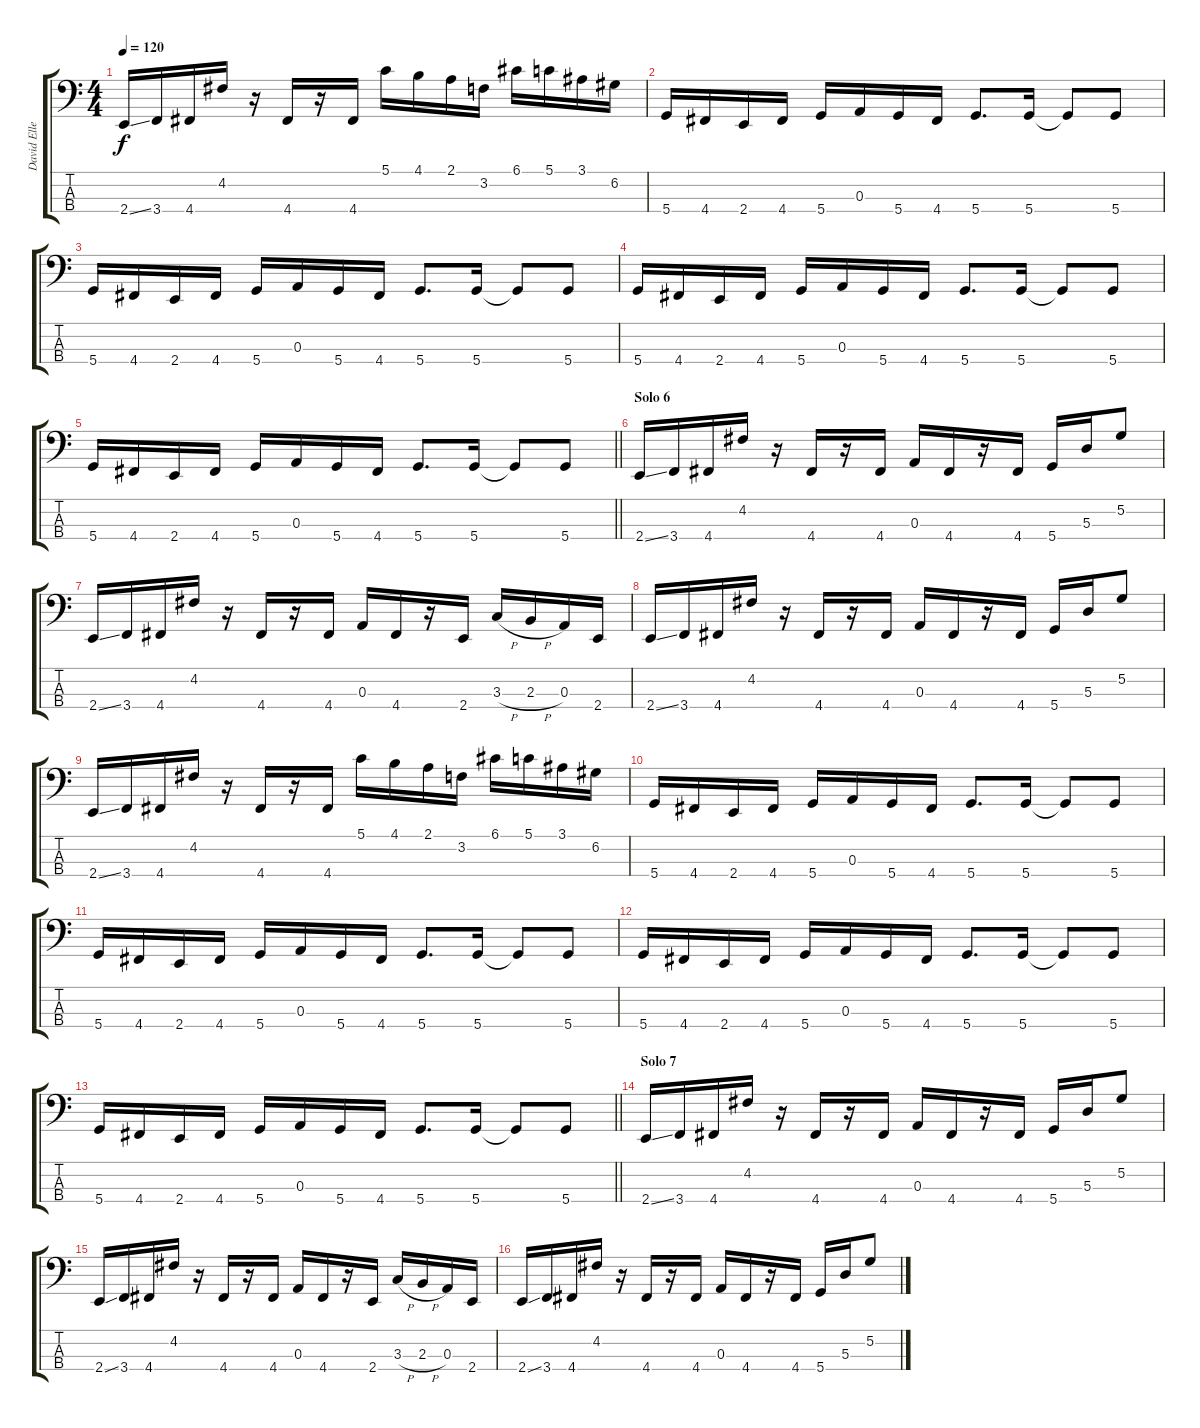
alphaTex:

\track ("David Ellefson" "David Elle") {instrument electricbasspick}
\staff {score tabs}
\tuning (G2 D2 A1 D1) {hide}
\ts (4 4)
\tempo 120
\clef f4
\ks c
2.4{ss}.16{dy f} 3.4.16 4.4.16 4.2.16 r.16 4.4.16 r.16 4.4.16 5.1.16 4.1.16 2.1.16 3.2.16 6.1.16 5.1.16 3.1.16 6.2.16 |
5.4.16 4.4.16 2.4.16 4.4.16 5.4.16 0.3.16 5.4.16 4.4.16 5.4.8{d} 5.4.16 5.4{t}.8 5.4.8 |
5.4.16 4.4.16 2.4.16 4.4.16 5.4.16 0.3.16 5.4.16 4.4.16 5.4.8{d} 5.4.16 5.4{t}.8 5.4.8 |
5.4.16 4.4.16 2.4.16 4.4.16 5.4.16 0.3.16 5.4.16 4.4.16 5.4.8{d} 5.4.16 5.4{t}.8 5.4.8 |
\barLineRight lightlight
5.4.16 4.4.16 2.4.16 4.4.16 5.4.16 0.3.16 5.4.16 4.4.16 5.4.8{d} 5.4.16 5.4{t}.8 5.4.8 |
\section ("" "Solo 6")
2.4{ss}.16 3.4.16 4.4.16 4.2.16 r.16 4.4.16 r.16 4.4.16 0.3.16 4.4.16 r.16 4.4.16 5.4.16 5.3.16 5.2.8 |
2.4{ss}.16 3.4.16 4.4.16 4.2.16 r.16 4.4.16 r.16 4.4.16 0.3.16 4.4.16 r.16 2.4.16 3.3{h}.16 2.3{h}.16 0.3.16 2.4.16 |
2.4{ss}.16 3.4.16 4.4.16 4.2.16 r.16 4.4.16 r.16 4.4.16 0.3.16 4.4.16 r.16 4.4.16 5.4.16 5.3.16 5.2.8 |
2.4{ss}.16 3.4.16 4.4.16 4.2.16 r.16 4.4.16 r.16 4.4.16 5.1.16 4.1.16 2.1.16 3.2.16 6.1.16 5.1.16 3.1.16 6.2.16 |
5.4.16 4.4.16 2.4.16 4.4.16 5.4.16 0.3.16 5.4.16 4.4.16 5.4.8{d} 5.4.16 5.4{t}.8 5.4.8 |
5.4.16 4.4.16 2.4.16 4.4.16 5.4.16 0.3.16 5.4.16 4.4.16 5.4.8{d} 5.4.16 5.4{t}.8 5.4.8 |
5.4.16 4.4.16 2.4.16 4.4.16 5.4.16 0.3.16 5.4.16 4.4.16 5.4.8{d} 5.4.16 5.4{t}.8 5.4.8 |
\barLineRight lightlight
5.4.16 4.4.16 2.4.16 4.4.16 5.4.16 0.3.16 5.4.16 4.4.16 5.4.8{d} 5.4.16 5.4{t}.8 5.4.8 |
\section ("" "Solo 7")
2.4{ss}.16 3.4.16 4.4.16 4.2.16 r.16 4.4.16 r.16 4.4.16 0.3.16 4.4.16 r.16 4.4.16 5.4.16 5.3.16 5.2.8 |
2.4{ss}.16 3.4.16 4.4.16 4.2.16 r.16 4.4.16 r.16 4.4.16 0.3.16 4.4.16 r.16 2.4.16 3.3{h}.16 2.3{h}.16 0.3.16 2.4.16 |
2.4{ss}.16 3.4.16 4.4.16 4.2.16 r.16 4.4.16 r.16 4.4.16 0.3.16 4.4.16 r.16 4.4.16 5.4.16 5.3.16 5.2.8
